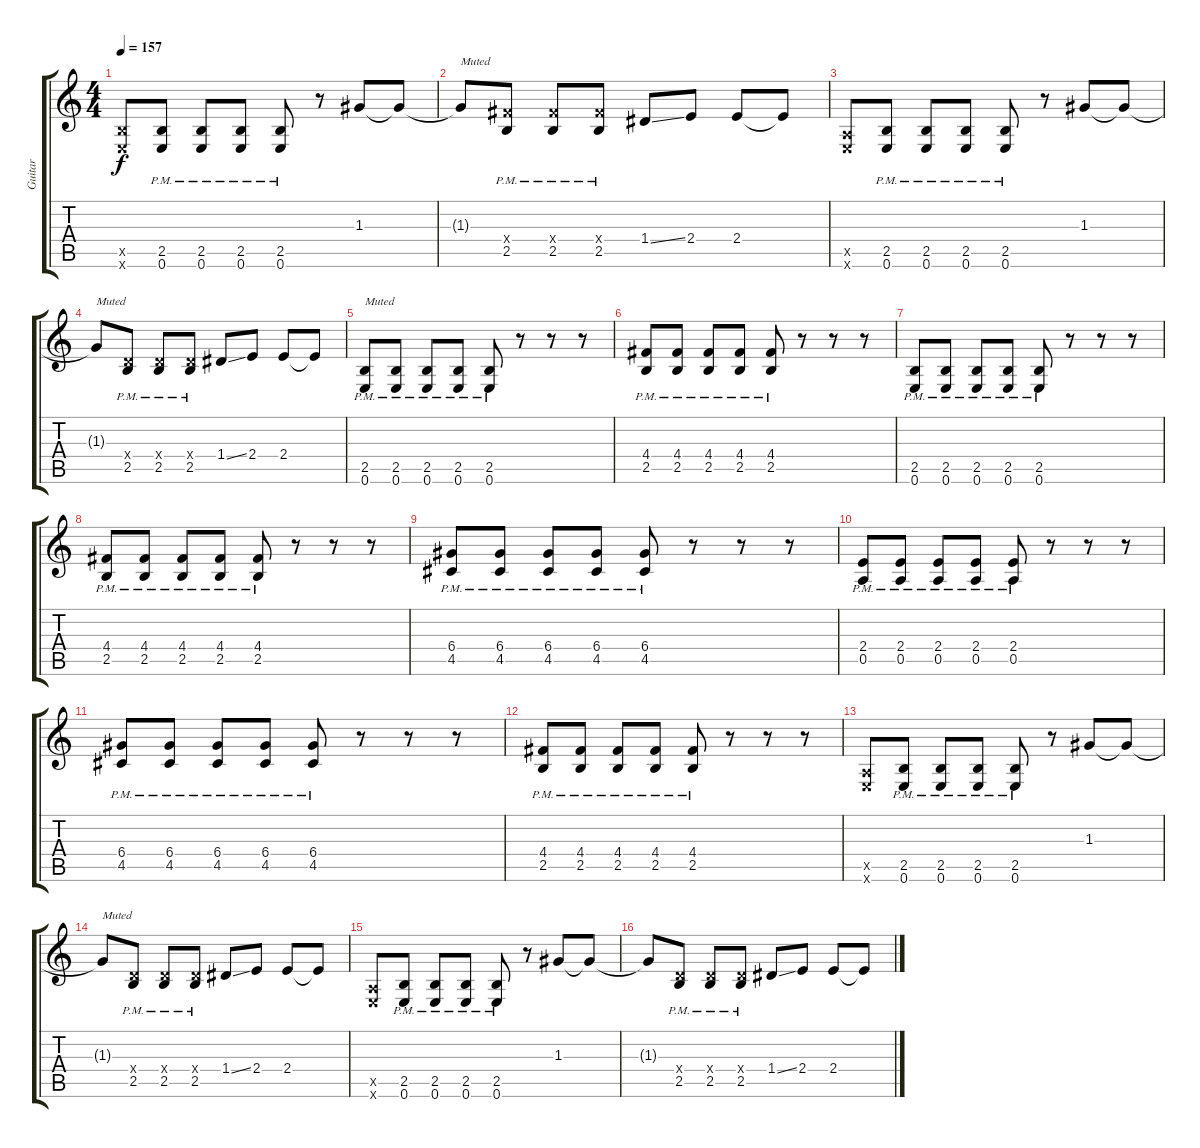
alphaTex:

\track ("Guitar" "Guitar") {instrument distortionguitar}
\staff {score tabs}
\tuning (E4 B3 G3 D3 A2 E2) {hide}
\ts (4 4)
\tempo 157
\clef g2
\ks c
(2.5{x} 0.6{x}).8{dy f} (2.5{pm} 0.6{pm}).8 (2.5{pm} 0.6{pm}).8 (2.5{pm} 0.6{pm}).8 (2.5{pm} 0.6{pm}).8 r.8 1.3.8 1.3{t}.8 |
1.3{t}.8{txt "Muted"} (4.4{x} 2.5{pm}).8 (4.4{x} 2.5{pm}).8 (4.4{x} 2.5{pm}).8 1.4{ss}.8 2.4.8 2.4.8 2.4{t}.8 |
(0.5{x} 0.6{x}).8 (2.5{pm} 0.6{pm}).8 (2.5{pm} 0.6{pm}).8 (2.5{pm} 0.6{pm}).8 (2.5{pm} 0.6{pm}).8 r.8 1.3.8 1.3{t}.8 |
1.3{t}.8{txt "Muted"} (0.4{x} 2.5{pm}).8 (0.4{x} 2.5{pm}).8 (0.4{x} 2.5{pm}).8 1.4{ss}.8 2.4.8 2.4.8 2.4{t}.8 |
(2.5{pm} 0.6{pm}).8{txt "Muted"} (2.5{pm} 0.6{pm}).8 (2.5{pm} 0.6{pm}).8 (2.5{pm} 0.6{pm}).8 (2.5{pm} 0.6{pm}).8 r.8 r.8 r.8 |
(4.4{pm} 2.5{pm}).8 (4.4{pm} 2.5{pm}).8 (4.4{pm} 2.5{pm}).8 (4.4{pm} 2.5{pm}).8 (4.4{pm} 2.5{pm}).8 r.8 r.8 r.8 |
(2.5{pm} 0.6{pm}).8 (2.5{pm} 0.6{pm}).8 (2.5{pm} 0.6{pm}).8 (2.5{pm} 0.6{pm}).8 (2.5{pm} 0.6{pm}).8 r.8 r.8 r.8 |
(4.4{pm} 2.5{pm}).8 (4.4{pm} 2.5{pm}).8 (4.4{pm} 2.5{pm}).8 (4.4{pm} 2.5{pm}).8 (4.4{pm} 2.5{pm}).8 r.8 r.8 r.8 |
(6.4{pm} 4.5{pm}).8 (6.4{pm} 4.5{pm}).8 (6.4{pm} 4.5{pm}).8 (6.4{pm} 4.5{pm}).8 (6.4{pm} 4.5{pm}).8 r.8 r.8 r.8 |
(2.4{pm} 0.5{pm}).8 (2.4{pm} 0.5{pm}).8 (2.4{pm} 0.5{pm}).8 (2.4{pm} 0.5{pm}).8 (2.4{pm} 0.5{pm}).8 r.8 r.8 r.8 |
(6.4{pm} 4.5{pm}).8 (6.4{pm} 4.5{pm}).8 (6.4{pm} 4.5{pm}).8 (6.4{pm} 4.5{pm}).8 (6.4{pm} 4.5{pm}).8 r.8 r.8 r.8 |
(4.4{pm} 2.5{pm}).8 (4.4{pm} 2.5{pm}).8 (4.4{pm} 2.5{pm}).8 (4.4{pm} 2.5{pm}).8 (4.4{pm} 2.5{pm}).8 r.8 r.8 r.8 |
(0.5{x} 0.6{x}).8 (2.5{pm} 0.6{pm}).8 (2.5{pm} 0.6{pm}).8 (2.5{pm} 0.6{pm}).8 (2.5{pm} 0.6{pm}).8 r.8 1.3.8 1.3{t}.8 |
1.3{t}.8{txt "Muted"} (0.4{x} 2.5{pm}).8 (0.4{x} 2.5{pm}).8 (0.4{x} 2.5{pm}).8 1.4{ss}.8 2.4.8 2.4.8 2.4{t}.8 |
(0.5{x} 0.6{x}).8 (2.5{pm} 0.6{pm}).8 (2.5{pm} 0.6{pm}).8 (2.5{pm} 0.6{pm}).8 (2.5{pm} 0.6{pm}).8 r.8 1.3.8 1.3{t}.8 |
1.3{t}.8 (0.4{x} 2.5{pm}).8 (0.4{x} 2.5{pm}).8 (0.4{x} 2.5{pm}).8 1.4{ss}.8 2.4.8 2.4.8 2.4{t}.8
